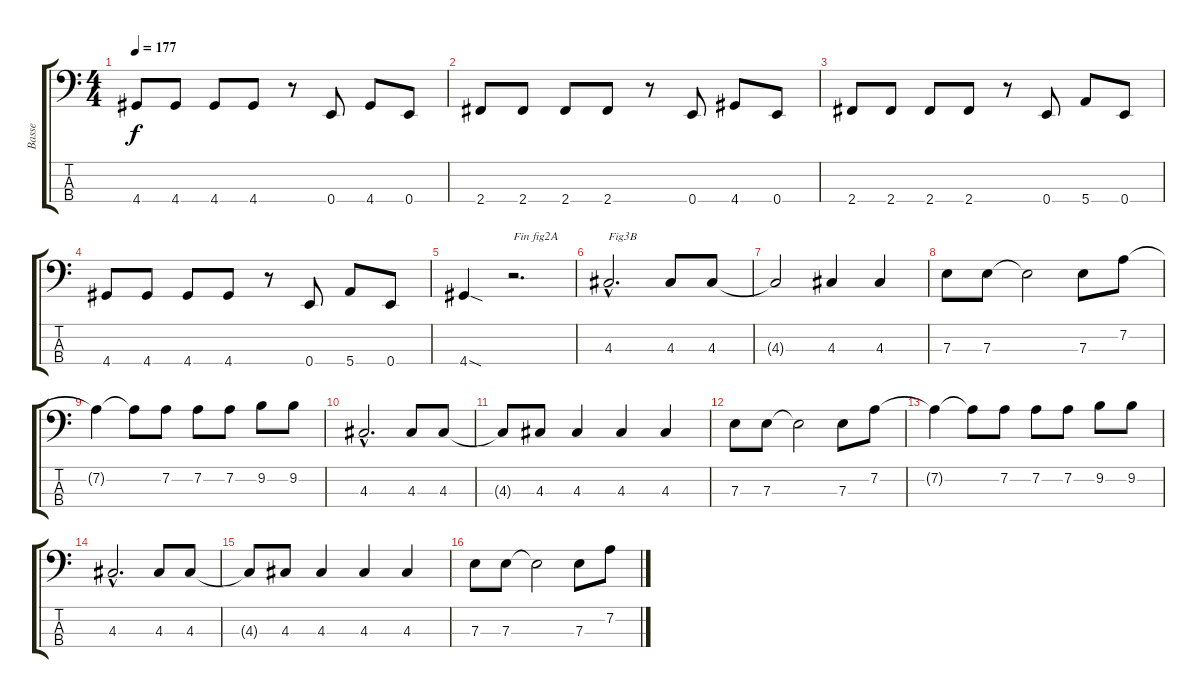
\track ("Basse" "Basse") {instrument electricbasspick}
\staff {score tabs}
\tuning (G2 D2 A1 E1) {hide}
\ts (4 4)
\tempo 177
\clef f4
\ks c
4.4.8{dy f} 4.4.8 4.4.8 4.4.8 r.8 0.4.8 4.4.8 0.4.8 |
2.4.8 2.4.8 2.4.8 2.4.8 r.8 0.4.8 4.4.8 0.4.8 |
2.4.8 2.4.8 2.4.8 2.4.8 r.8 0.4.8 5.4.8 0.4.8 |
4.4.8 4.4.8 4.4.8 4.4.8 r.8 0.4.8 5.4.8 0.4.8 |
4.4{sod}.4 r.2{d txt "Fin fig2A"} |
4.3{hac}.2{d txt "Fig3B"} 4.3.8 4.3.8 |
4.3{t}.2 4.3.4 4.3.4 |
7.3.8 7.3.8 7.3{t}.2 7.3.8 7.2.8 |
7.2{t}.4 7.2{t}.8 7.2.8 7.2.8 7.2.8 9.2.8 9.2.8 |
4.3{hac}.2{d} 4.3.8 4.3.8 |
4.3{t}.8 4.3.8 4.3.4 4.3.4 4.3.4 |
7.3.8 7.3.8 7.3{t}.2 7.3.8 7.2.8 |
7.2{t}.4 7.2{t}.8 7.2.8 7.2.8 7.2.8 9.2.8 9.2.8 |
4.3{hac}.2{d} 4.3.8 4.3.8 |
4.3{t}.8 4.3.8 4.3.4 4.3.4 4.3.4 |
7.3.8 7.3.8 7.3{t}.2 7.3.8 7.2.8
